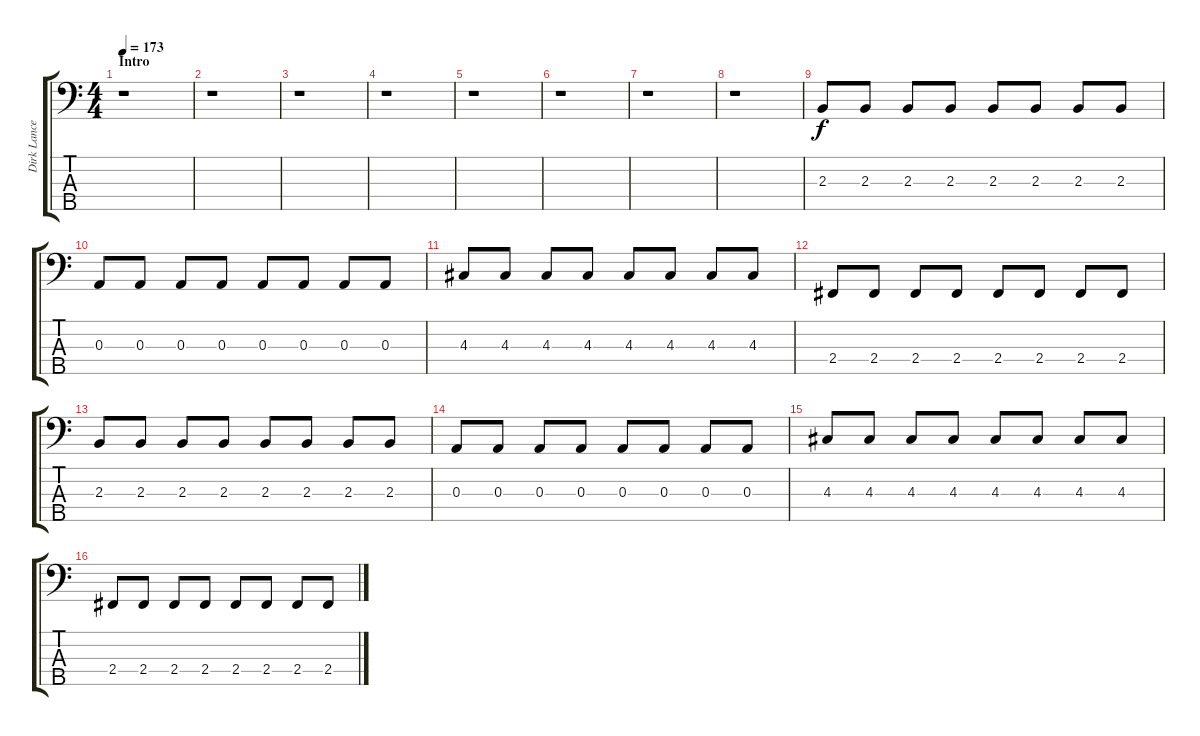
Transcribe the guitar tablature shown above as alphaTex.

\track ("Dirk Lance-Bass" "Dirk Lance") {instrument electricbassfinger}
\staff {score tabs}
\tuning (G2 D2 A1 E1 B0) {hide}
\ts (4 4)
\section ("" "Intro")
\tempo 173
\clef f4
\ks c
r.1{dy f instrument electricbassfinger} |
r.1 |
r.1 |
r.1 |
r.1 |
r.1 |
r.1 |
r.1 |
2.3.8 2.3.8 2.3.8 2.3.8 2.3.8 2.3.8 2.3.8 2.3.8 |
0.3.8 0.3.8 0.3.8 0.3.8 0.3.8 0.3.8 0.3.8 0.3.8 |
4.3.8 4.3.8 4.3.8 4.3.8 4.3.8 4.3.8 4.3.8 4.3.8 |
2.4.8 2.4.8 2.4.8 2.4.8 2.4.8 2.4.8 2.4.8 2.4.8 |
2.3.8 2.3.8 2.3.8 2.3.8 2.3.8 2.3.8 2.3.8 2.3.8 |
0.3.8 0.3.8 0.3.8 0.3.8 0.3.8 0.3.8 0.3.8 0.3.8 |
4.3.8 4.3.8 4.3.8 4.3.8 4.3.8 4.3.8 4.3.8 4.3.8 |
2.4.8 2.4.8 2.4.8 2.4.8 2.4.8 2.4.8 2.4.8 2.4.8
